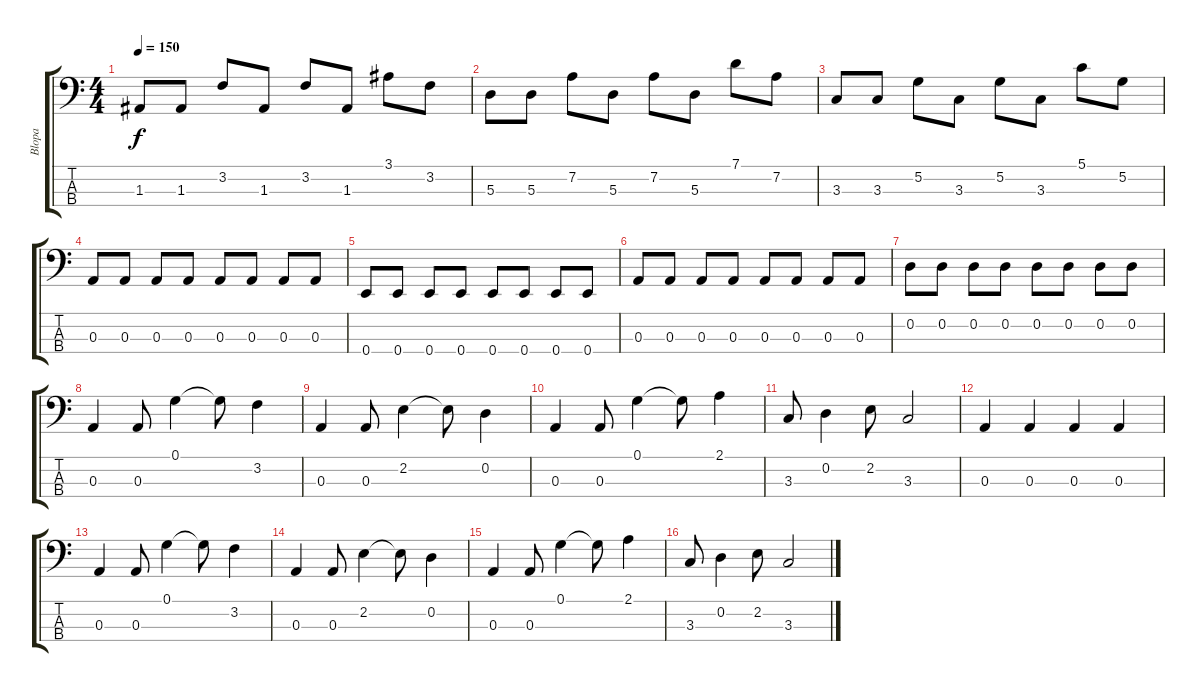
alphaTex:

\track ("Blopa" "Blopa") {instrument electricbassfinger}
\staff {score tabs}
\tuning (G2 D2 A1 E1) {hide}
\ts (4 4)
\tempo 150
\clef f4
\ks c
1.3.8{dy f} 1.3.8 3.2.8 1.3.8 3.2.8 1.3.8 3.1.8 3.2.8 |
5.3.8 5.3.8 7.2.8 5.3.8 7.2.8 5.3.8 7.1.8 7.2.8 |
3.3.8 3.3.8 5.2.8 3.3.8 5.2.8 3.3.8 5.1.8 5.2.8 |
0.3.8 0.3.8 0.3.8 0.3.8 0.3.8 0.3.8 0.3.8 0.3.8 |
0.4.8 0.4.8 0.4.8 0.4.8 0.4.8 0.4.8 0.4.8 0.4.8 |
0.3.8 0.3.8 0.3.8 0.3.8 0.3.8 0.3.8 0.3.8 0.3.8 |
0.2.8 0.2.8 0.2.8 0.2.8 0.2.8 0.2.8 0.2.8 0.2.8 |
0.3.4 0.3.8 0.1.4 0.1{t}.8 3.2.4 |
0.3.4 0.3.8 2.2.4 2.2{t}.8 0.2.4 |
0.3.4 0.3.8 0.1.4 0.1{t}.8 2.1.4 |
3.3.8 0.2.4 2.2.8 3.3.2 |
0.3.4 0.3.4 0.3.4 0.3.4 |
0.3.4 0.3.8 0.1.4 0.1{t}.8 3.2.4 |
0.3.4 0.3.8 2.2.4 2.2{t}.8 0.2.4 |
0.3.4 0.3.8 0.1.4 0.1{t}.8 2.1.4 |
3.3.8 0.2.4 2.2.8 3.3.2
